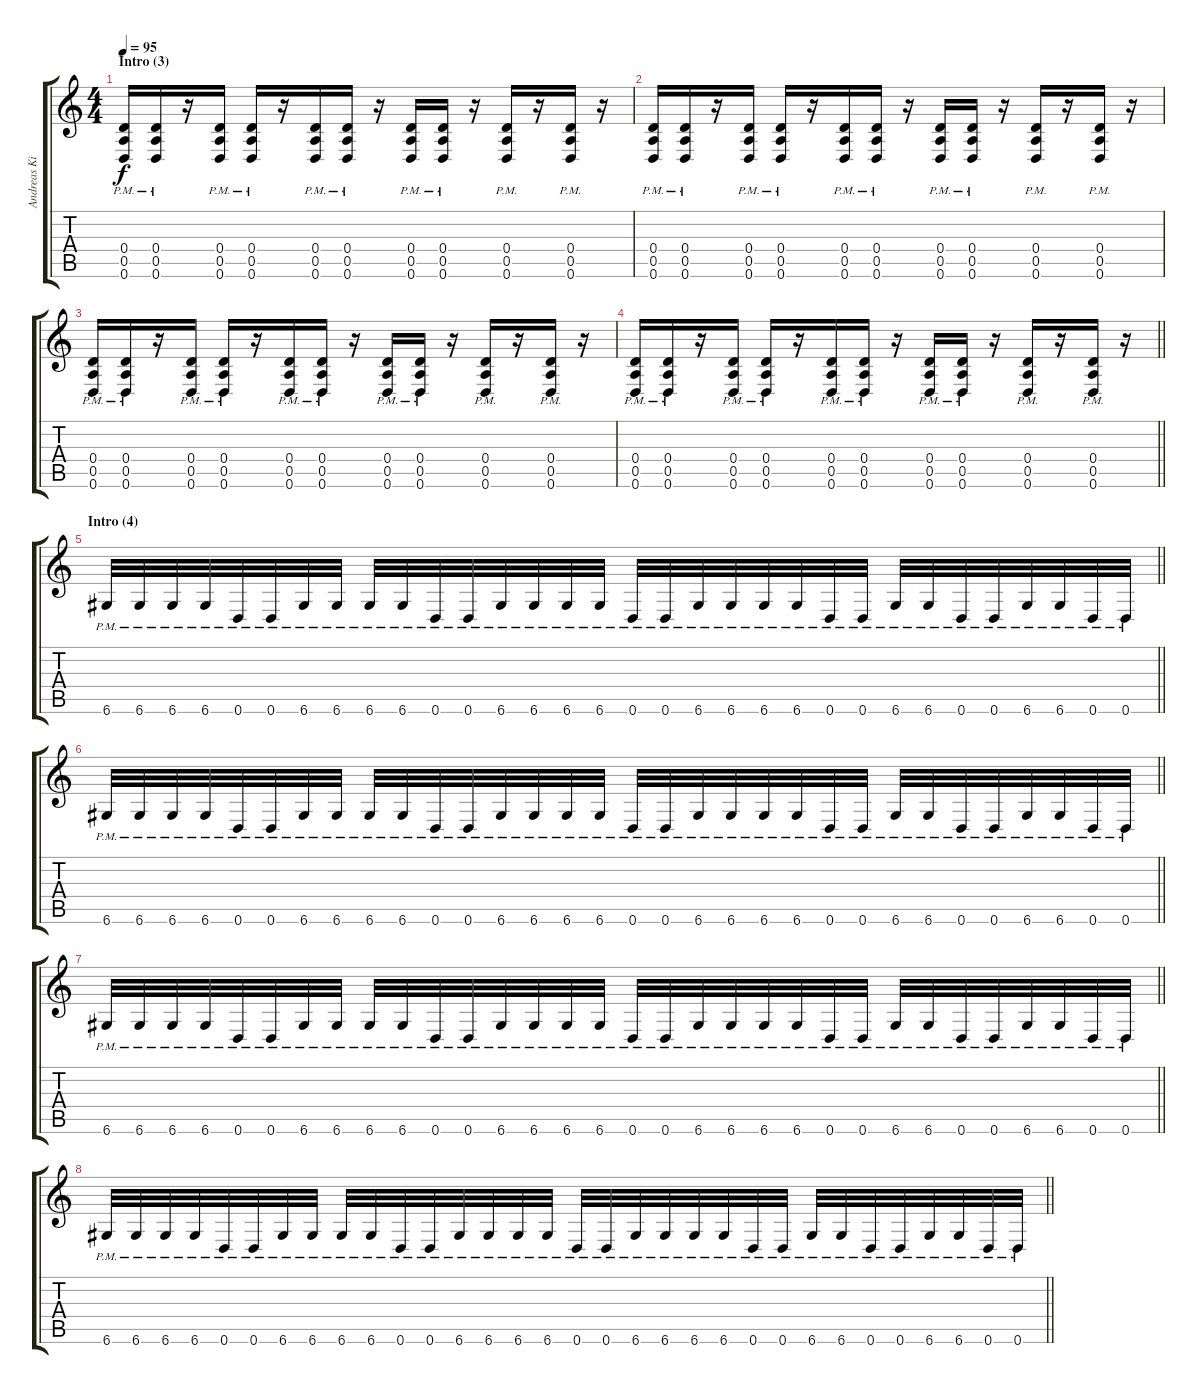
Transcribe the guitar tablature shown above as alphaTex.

\track ("Andreas Kisser 1" "Andreas Ki") {instrument distortionguitar}
\staff {score tabs}
\tuning (E4 B3 G3 D3 A2 D2) {hide}
\ts (4 4)
\section ("" "Intro (3)")
\tempo 95
\clef g2
\ks c
(0.4{pm} 0.5{pm} 0.6{pm}).16{dy f} (0.4{pm} 0.5{pm} 0.6{pm}).16 r.16 (0.4{pm} 0.5{pm} 0.6{pm}).16 (0.4{pm} 0.5{pm} 0.6{pm}).16 r.16 (0.4{pm} 0.5{pm} 0.6{pm}).16 (0.4{pm} 0.5{pm} 0.6{pm}).16 r.16 (0.4{pm} 0.5{pm} 0.6{pm}).16 (0.4{pm} 0.5{pm} 0.6{pm}).16 r.16 (0.4{pm} 0.5{pm} 0.6{pm}).16 r.16 (0.4{pm} 0.5{pm} 0.6{pm}).16 r.16 |
(0.4{pm} 0.5{pm} 0.6{pm}).16 (0.4{pm} 0.5{pm} 0.6{pm}).16 r.16 (0.4{pm} 0.5{pm} 0.6{pm}).16 (0.4{pm} 0.5{pm} 0.6{pm}).16 r.16 (0.4{pm} 0.5{pm} 0.6{pm}).16 (0.4{pm} 0.5{pm} 0.6{pm}).16 r.16 (0.4{pm} 0.5{pm} 0.6{pm}).16 (0.4{pm} 0.5{pm} 0.6{pm}).16 r.16 (0.4{pm} 0.5{pm} 0.6{pm}).16 r.16 (0.4{pm} 0.5{pm} 0.6{pm}).16 r.16 |
(0.4{pm} 0.5{pm} 0.6{pm}).16 (0.4{pm} 0.5{pm} 0.6{pm}).16 r.16 (0.4{pm} 0.5{pm} 0.6{pm}).16 (0.4{pm} 0.5{pm} 0.6{pm}).16 r.16 (0.4{pm} 0.5{pm} 0.6{pm}).16 (0.4{pm} 0.5{pm} 0.6{pm}).16 r.16 (0.4{pm} 0.5{pm} 0.6{pm}).16 (0.4{pm} 0.5{pm} 0.6{pm}).16 r.16 (0.4{pm} 0.5{pm} 0.6{pm}).16 r.16 (0.4{pm} 0.5{pm} 0.6{pm}).16 r.16 |
\barLineRight lightlight
(0.4{pm} 0.5{pm} 0.6{pm}).16 (0.4{pm} 0.5{pm} 0.6{pm}).16 r.16 (0.4{pm} 0.5{pm} 0.6{pm}).16 (0.4{pm} 0.5{pm} 0.6{pm}).16 r.16 (0.4{pm} 0.5{pm} 0.6{pm}).16 (0.4{pm} 0.5{pm} 0.6{pm}).16 r.16 (0.4{pm} 0.5{pm} 0.6{pm}).16 (0.4{pm} 0.5{pm} 0.6{pm}).16 r.16 (0.4{pm} 0.5{pm} 0.6{pm}).16 r.16 (0.4{pm} 0.5{pm} 0.6{pm}).16 r.16 |
\section ("" "Intro (4)")
\barLineRight lightlight
6.6{pm}.32 6.6{pm}.32 6.6{pm}.32 6.6{pm}.32 0.6{pm}.32 0.6{pm}.32 6.6{pm}.32 6.6{pm}.32 6.6{pm}.32 6.6{pm}.32 0.6{pm}.32 0.6{pm}.32 6.6{pm}.32 6.6{pm}.32 6.6{pm}.32 6.6{pm}.32 0.6{pm}.32 0.6{pm}.32 6.6{pm}.32 6.6{pm}.32 6.6{pm}.32 6.6{pm}.32 0.6{pm}.32 0.6{pm}.32 6.6{pm}.32 6.6{pm}.32 0.6{pm}.32 0.6{pm}.32 6.6{pm}.32 6.6{pm}.32 0.6{pm}.32 0.6{pm}.32 |
\barLineRight lightlight
6.6{pm}.32 6.6{pm}.32 6.6{pm}.32 6.6{pm}.32 0.6{pm}.32 0.6{pm}.32 6.6{pm}.32 6.6{pm}.32 6.6{pm}.32 6.6{pm}.32 0.6{pm}.32 0.6{pm}.32 6.6{pm}.32 6.6{pm}.32 6.6{pm}.32 6.6{pm}.32 0.6{pm}.32 0.6{pm}.32 6.6{pm}.32 6.6{pm}.32 6.6{pm}.32 6.6{pm}.32 0.6{pm}.32 0.6{pm}.32 6.6{pm}.32 6.6{pm}.32 0.6{pm}.32 0.6{pm}.32 6.6{pm}.32 6.6{pm}.32 0.6{pm}.32 0.6{pm}.32 |
\barLineRight lightlight
6.6{pm}.32 6.6{pm}.32 6.6{pm}.32 6.6{pm}.32 0.6{pm}.32 0.6{pm}.32 6.6{pm}.32 6.6{pm}.32 6.6{pm}.32 6.6{pm}.32 0.6{pm}.32 0.6{pm}.32 6.6{pm}.32 6.6{pm}.32 6.6{pm}.32 6.6{pm}.32 0.6{pm}.32 0.6{pm}.32 6.6{pm}.32 6.6{pm}.32 6.6{pm}.32 6.6{pm}.32 0.6{pm}.32 0.6{pm}.32 6.6{pm}.32 6.6{pm}.32 0.6{pm}.32 0.6{pm}.32 6.6{pm}.32 6.6{pm}.32 0.6{pm}.32 0.6{pm}.32 |
\barLineRight lightlight
6.6{pm}.32 6.6{pm}.32 6.6{pm}.32 6.6{pm}.32 0.6{pm}.32 0.6{pm}.32 6.6{pm}.32 6.6{pm}.32 6.6{pm}.32 6.6{pm}.32 0.6{pm}.32 0.6{pm}.32 6.6{pm}.32 6.6{pm}.32 6.6{pm}.32 6.6{pm}.32 0.6{pm}.32 0.6{pm}.32 6.6{pm}.32 6.6{pm}.32 6.6{pm}.32 6.6{pm}.32 0.6{pm}.32 0.6{pm}.32 6.6{pm}.32 6.6{pm}.32 0.6{pm}.32 0.6{pm}.32 6.6{pm}.32 6.6{pm}.32 0.6{pm}.32 0.6{pm}.32
